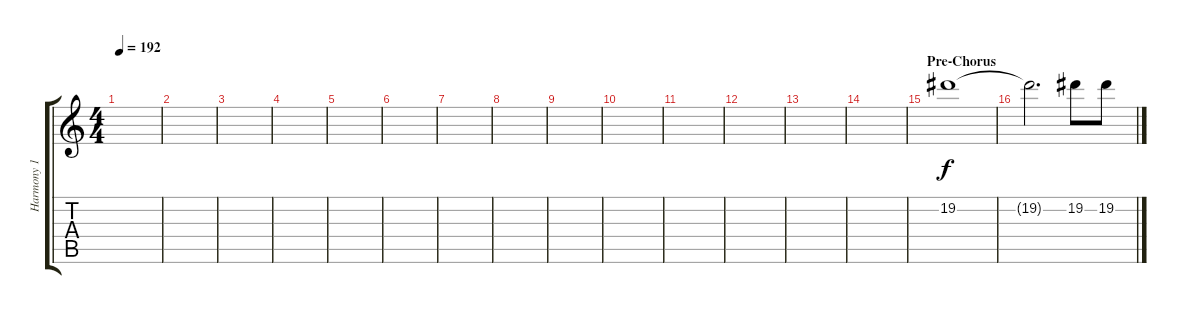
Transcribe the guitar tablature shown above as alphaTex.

\track ("Harmony 1" "Harmony 1") {instrument overdrivenguitar}
\staff {score tabs}
\tuning (Db4 Ab3 E3 B2 Gb2 B1) {hide}
\ts (4 4)
\tempo 192
\clef g2
\ks aminor
|
|
|
|
|
|
|
|
|
|
|
|
|
|
\section ("" "Pre-Chorus")
19.2.1 |
19.2{t}.2{d} 19.2.8 19.2.8
